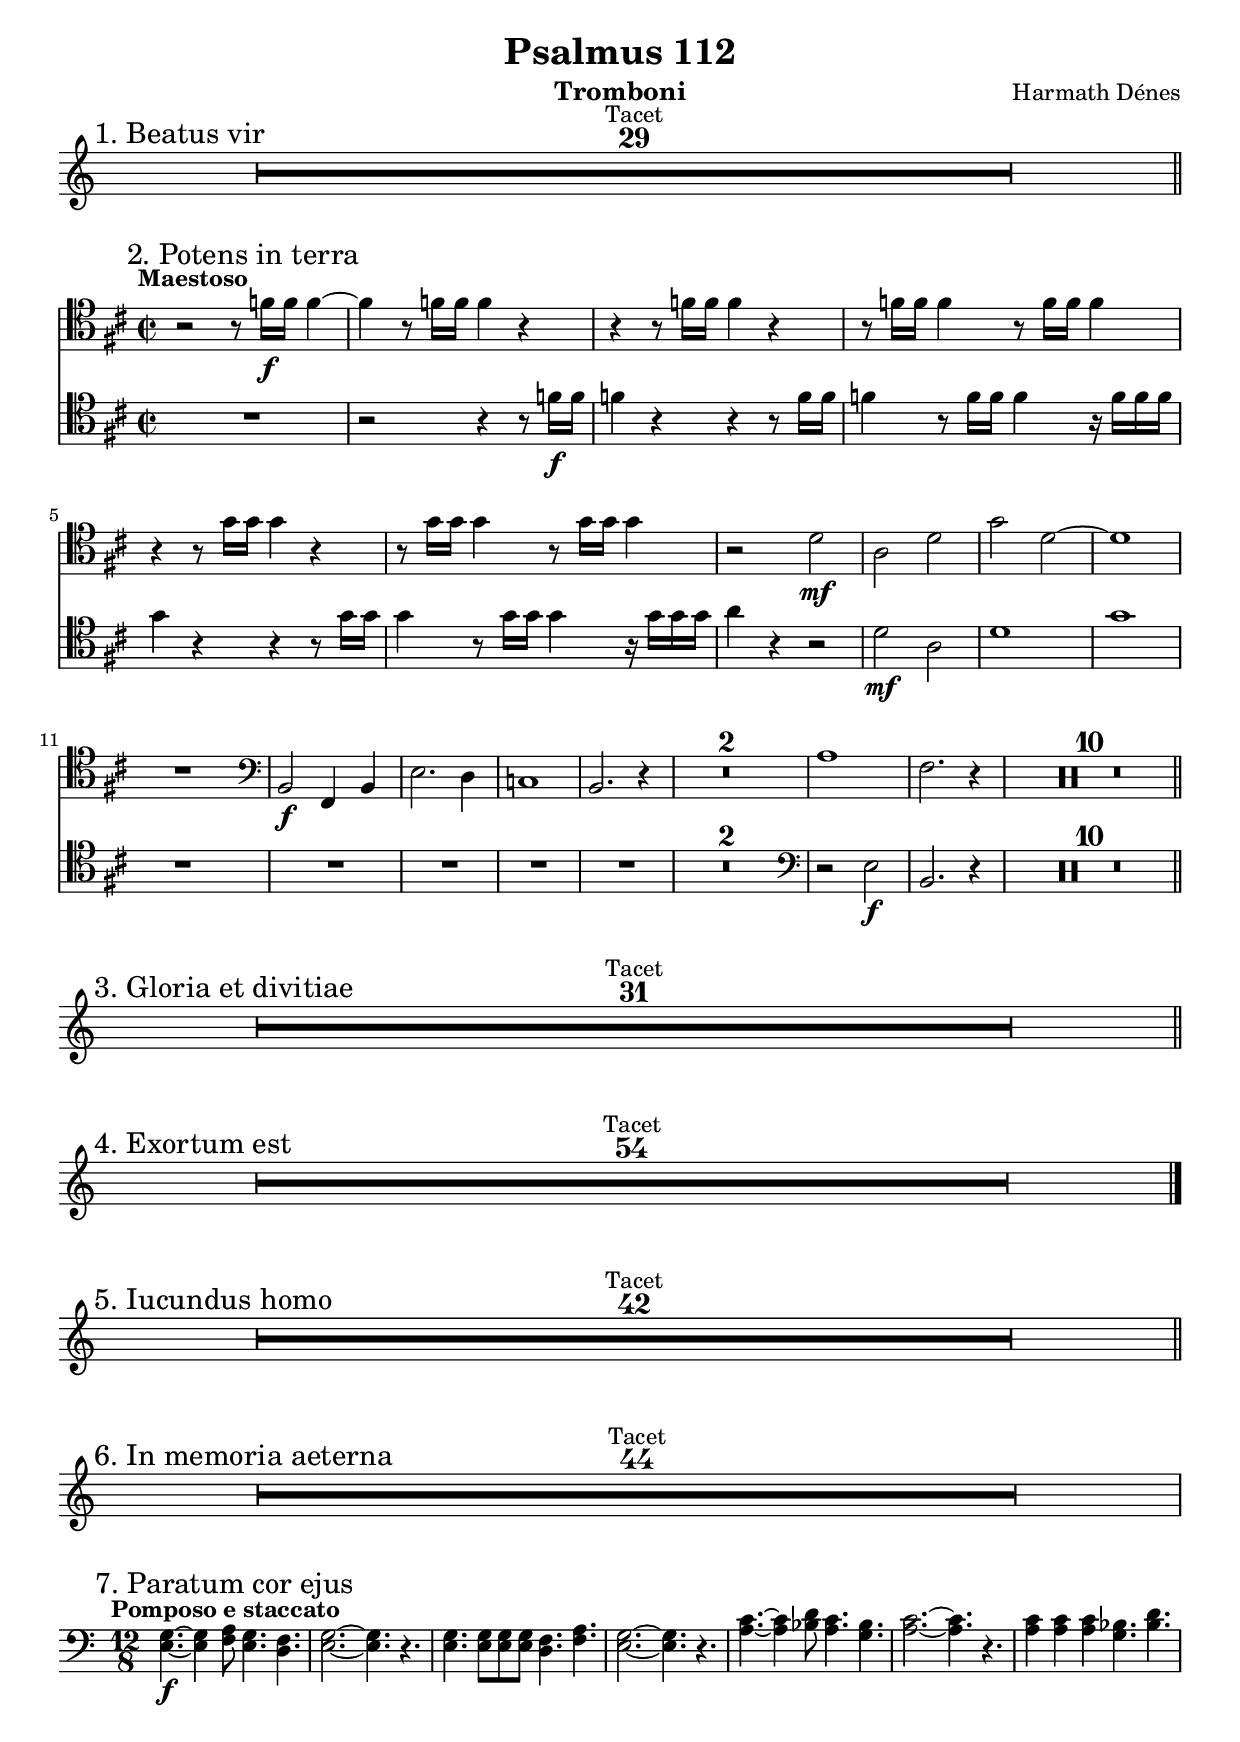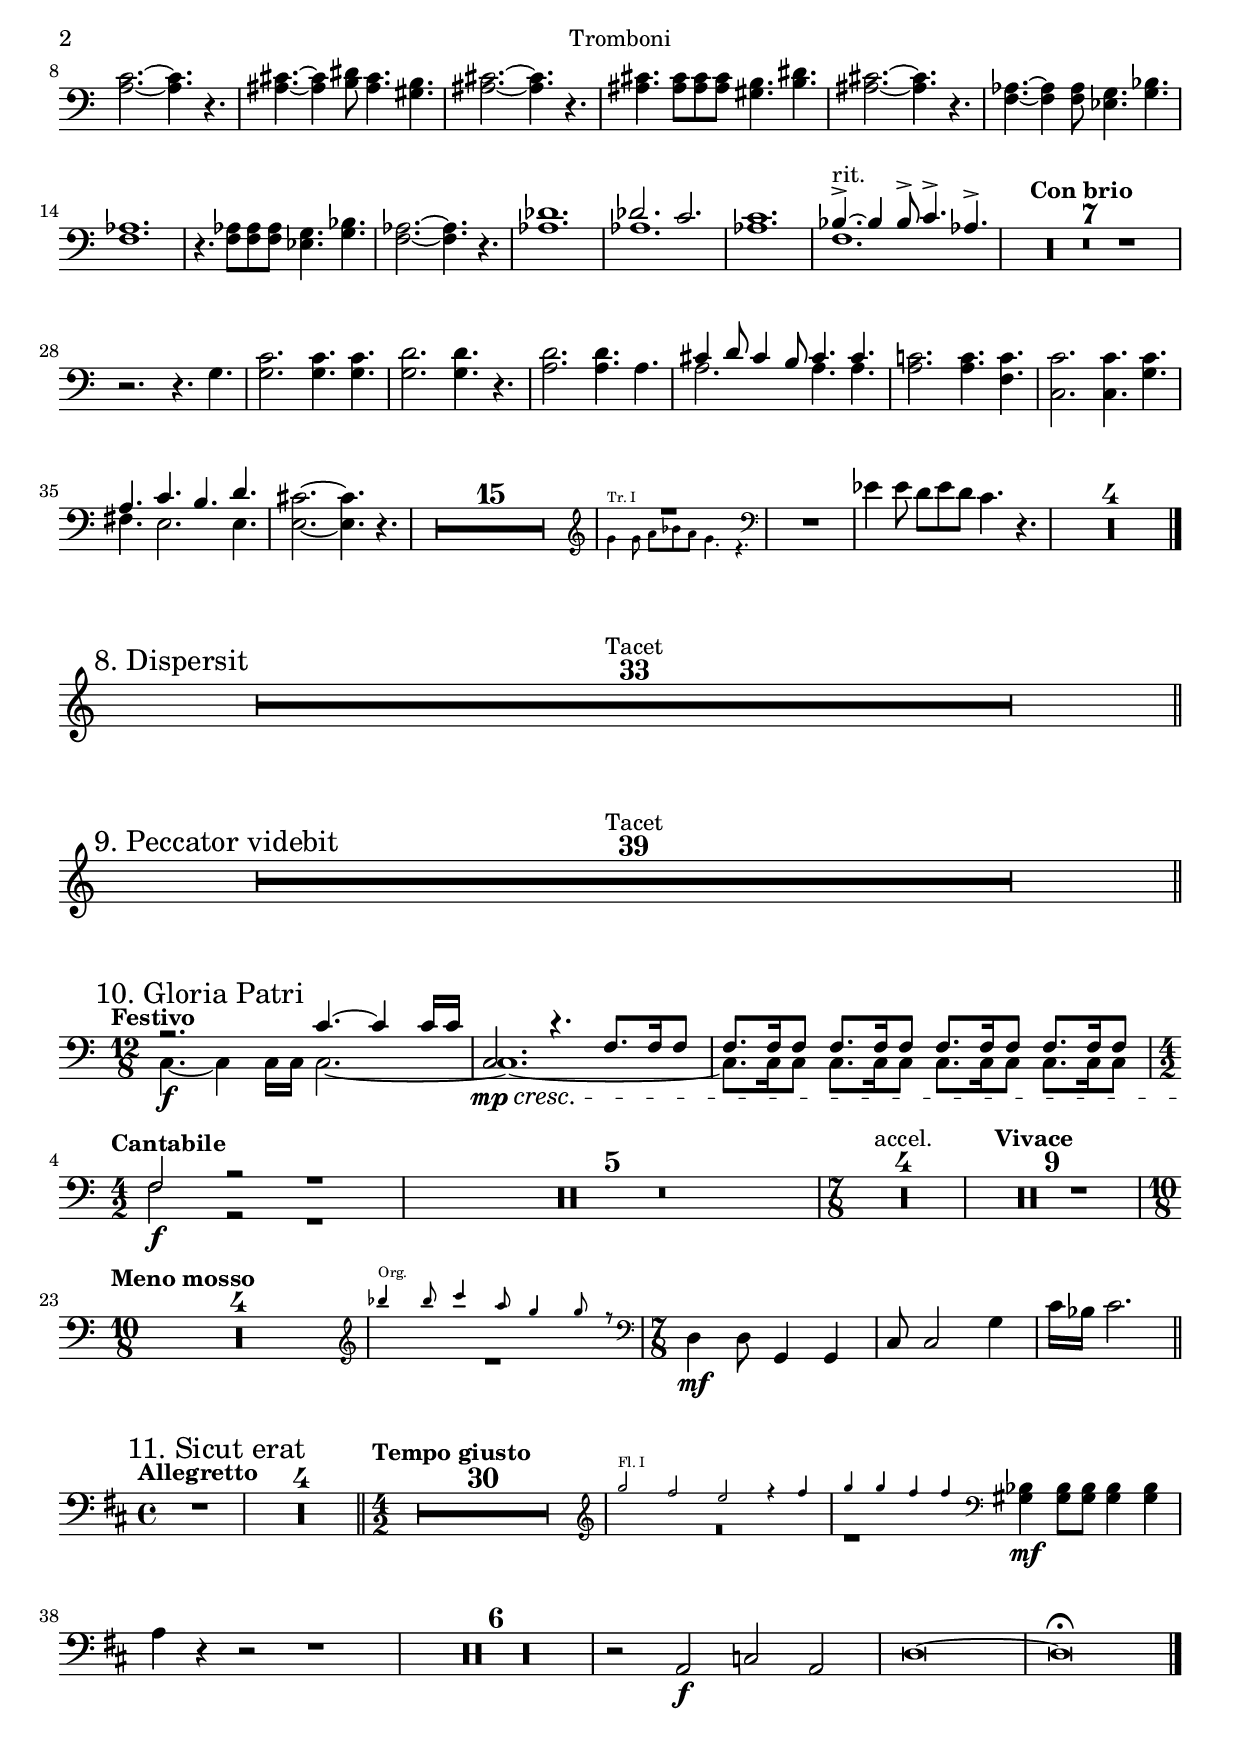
\include "Common.ily"

\header {
	instrument = "Tromboni"
}

\score {
	\new Staff <<
		\AHeader
		\ATacet
	>>	
}

\score {<<
	\new Staff <<
		\removeWithTag #'score \BGlobal
		\BTromboneI
	>>
	\new Staff <<
		\BTromboneII
	>>	
>>}
\score {
	\new Staff <<
		\CHeader
		\CTacet
	>>	
}
\score {
	\new Staff <<
		\DHeader
		\DTacet
	>>	
}
\score {
	\new Staff <<
		\EHeader
		\ETacet
	>>	
}
\score {
	\new Staff <<
		\FHeader
		\FTacet
	>>	
}
\score {
	\new Staff <<
		\removeWithTag #'score \GGlobal
		\new Voice \GTromboneI
		\new Voice \GTromboneII
	>>	
}
\score {<<
	\new Staff <<
		\HHeader
		\HTacet
	>>
>>}
\score {
	\new Staff <<
		\IHeader
		\ITacet
	>>	
}
\score {
	\new Staff <<
		\removeWithTag #'score \JGlobal
		\new Voice \JTromboneI
		\new Voice \JTromboneII
	>>	
}
\score {
	\new Staff <<
		\removeWithTag #'score \KGlobal
		\KTromboni
	>>	
}